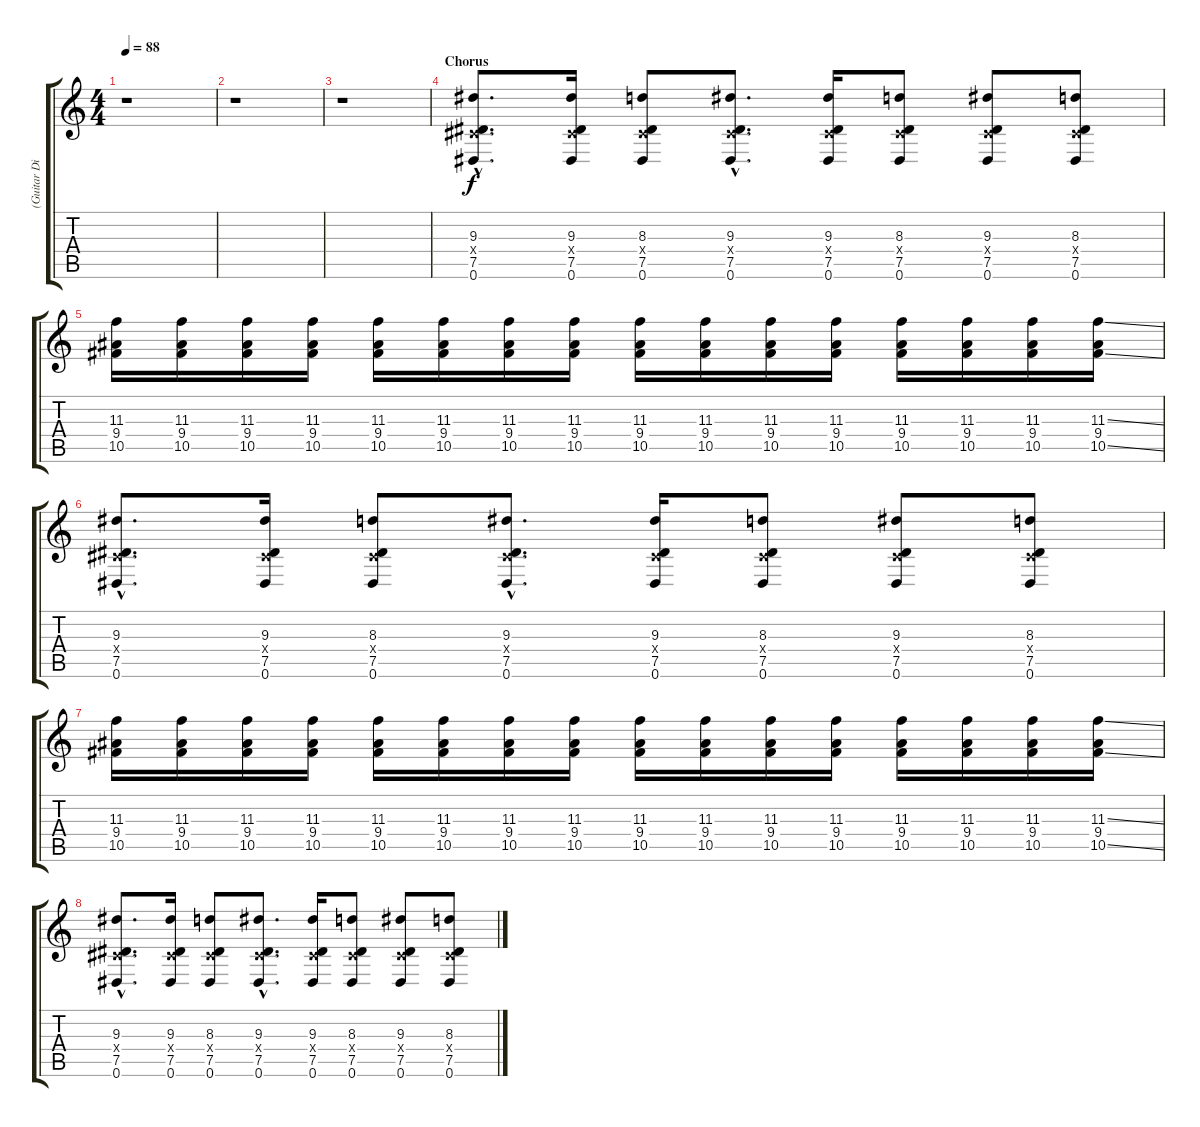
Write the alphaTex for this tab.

\track ("(Guitar Disto)" "(Guitar Di") {instrument overdrivenguitar}
\staff {score tabs}
\tuning (Eb4 Bb3 Gb3 Db3 Ab2 Eb2) {hide}
\ts (4 4)
\tempo 88
\clef g2
\ks c
r.1{dy f} |
r.1 |
r.1 |
\section ("" "Chorus")
(9.3{hac} 0.4{hac x} 7.5{hac} 0.6{hac}).8{d} (9.3 0.4{x} 7.5 0.6).16 (8.3 0.4{x} 7.5 0.6).8 (9.3{hac} 0.4{hac x} 7.5{hac} 0.6{hac}).8{d} (9.3 0.4{x} 7.5 0.6).16 (8.3 0.4{x} 7.5 0.6).8 (9.3 0.4{x} 7.5 0.6).8 (8.3 0.4{x} 7.5 0.6).8 |
(11.3 9.4 10.5).16 (11.3 9.4 10.5).16 (11.3 9.4 10.5).16 (11.3 9.4 10.5).16 (11.3 9.4 10.5).16 (11.3 9.4 10.5).16 (11.3 9.4 10.5).16 (11.3 9.4 10.5).16 (11.3 9.4 10.5).16 (11.3 9.4 10.5).16 (11.3 9.4 10.5).16 (11.3 9.4 10.5).16 (11.3 9.4 10.5).16 (11.3 9.4 10.5).16 (11.3 9.4 10.5).16 (11.3{ss} 9.4 10.5{ss}).16 |
(9.3{hac} 0.4{hac x} 7.5{hac} 0.6{hac}).8{d} (9.3 0.4{x} 7.5 0.6).16 (8.3 0.4{x} 7.5 0.6).8 (9.3{hac} 0.4{hac x} 7.5{hac} 0.6{hac}).8{d} (9.3 0.4{x} 7.5 0.6).16 (8.3 0.4{x} 7.5 0.6).8 (9.3 0.4{x} 7.5 0.6).8 (8.3 0.4{x} 7.5 0.6).8 |
(11.3 9.4 10.5).16 (11.3 9.4 10.5).16 (11.3 9.4 10.5).16 (11.3 9.4 10.5).16 (11.3 9.4 10.5).16 (11.3 9.4 10.5).16 (11.3 9.4 10.5).16 (11.3 9.4 10.5).16 (11.3 9.4 10.5).16 (11.3 9.4 10.5).16 (11.3 9.4 10.5).16 (11.3 9.4 10.5).16 (11.3 9.4 10.5).16 (11.3 9.4 10.5).16 (11.3 9.4 10.5).16 (11.3{ss} 9.4 10.5{ss}).16 |
(9.3{hac} 0.4{hac x} 7.5{hac} 0.6{hac}).8{d} (9.3 0.4{x} 7.5 0.6).16 (8.3 0.4{x} 7.5 0.6).8 (9.3{hac} 0.4{hac x} 7.5{hac} 0.6{hac}).8{d} (9.3 0.4{x} 7.5 0.6).16 (8.3 0.4{x} 7.5 0.6).8 (9.3 0.4{x} 7.5 0.6).8 (8.3 0.4{x} 7.5 0.6).8
